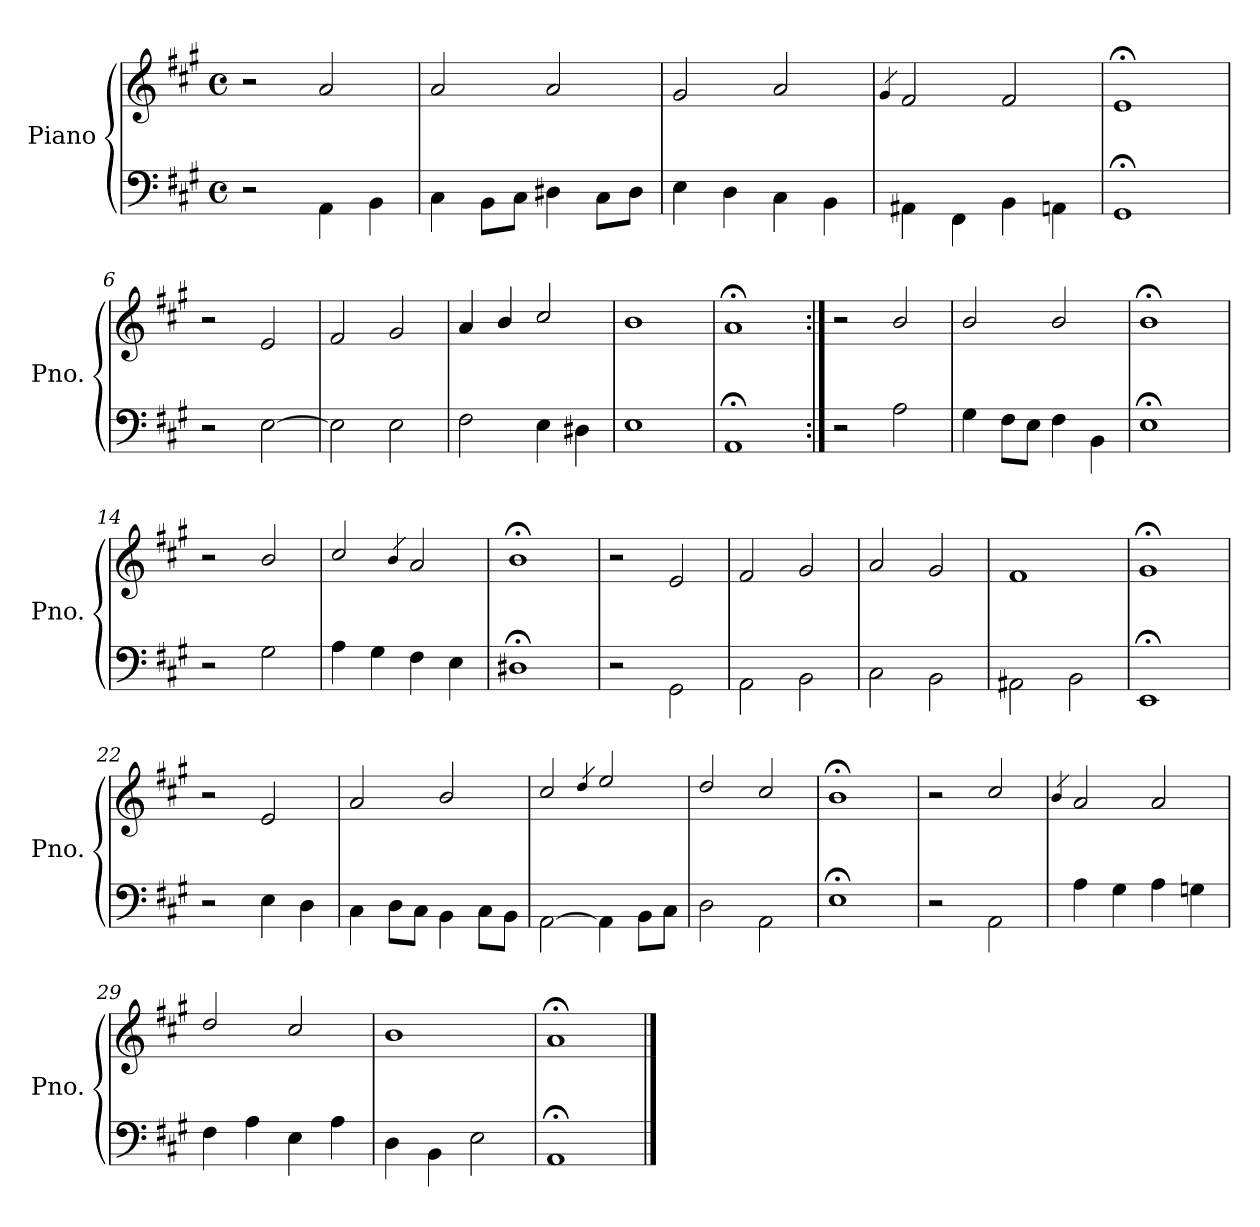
**kern	**kern
*part1	*part1
*staff2	*staff1
*I"Piano	*
*I'Pno.	*
*clefF4	*clefG2
*k[f#c#g#]	*k[f#c#g#]
*A:	*A:
*M4/4	*M4/4
*met(c)	*met(c)
=1	=1
2r	2r
4AA\	2a/
4BB\	.
=2	=2
4C#\	2a/
8BB\L	.
8C#\J	.
4D#X\	2a/
8C#\L	.
8D#\J	.
=3	=3
4E\	2g#/
4D\	.
4C#\	2a/
4BB\	.
=4	=4
.	4qg#/
4AA#X\	2f#/
4FF#\	.
4BB\	2f#/
4AAn\	.
=5	=5
1GG#;	1e;<
=6	=6
2r	2r
[<2E\	2e/
=7	=7
2E\]	2f#/
2E\	2g#/
=8	=8
2F#\	4a/
.	4b/
4E\	2cc#/
4D#X\	.
!!LO:LB:g=z
=9	=9
1E	1b
=10	=10
1AA;	1a;<
!!LO:LB:g=z
=11:|!	=11:|!
2r	2r
2A\	2b/
=12	=12
4G#\	2b/
8F#\L	.
8E\J	.
4F#\	2b/
4BB\	.
=13	=13
1E;	1b;<
=14	=14
2r	2r
2G#\	2b/
=15	=15
4A\	2cc#/
4G#\	.
.	4qb/
4F#\	2a/
4E\	.
=16	=16
1D#X;	1b;<
=17	=17
2r	2r
2GG#\	2e/
=18	=18
2AA\	2f#/
2BB\	2g#/
=19	=19
2C#\	2a/
2BB\	2g#/
=20	=20
2AA#X\	1f#
2BB\	.
=21	=21
1EE;	1g#;<
!!LO:PB:g=z
=22	=22
2r	2r
4E\	2e/
4D\	.
=23	=23
4C#\	2a/
8D\L	.
8C#\J	.
4BB\	2b/
8C#\L	.
8BB\J	.
=24	=24
[<2AA\	2cc#/
.	4qdd/
4AA\]	2ee/
8BB\L	.
8C#\J	.
=25	=25
2D\	2dd/
2AA\	2cc#/
=26	=26
1E;	1b;<
=27	=27
2r	2r
2AA\	2cc#/
=28	=28
.	4qb/
4A\	2a/
4G#\	.
4A\	2a/
4Gn\	.
=29	=29
4F#\	2dd/
4A\	.
4E\	2cc#/
4A\	.
=30	=30
4D\	1b
4BB\	.
2E\	.
!!LO:LB:g=z
=31	=31
1AA;	1a;<
==	==
*-	*-
